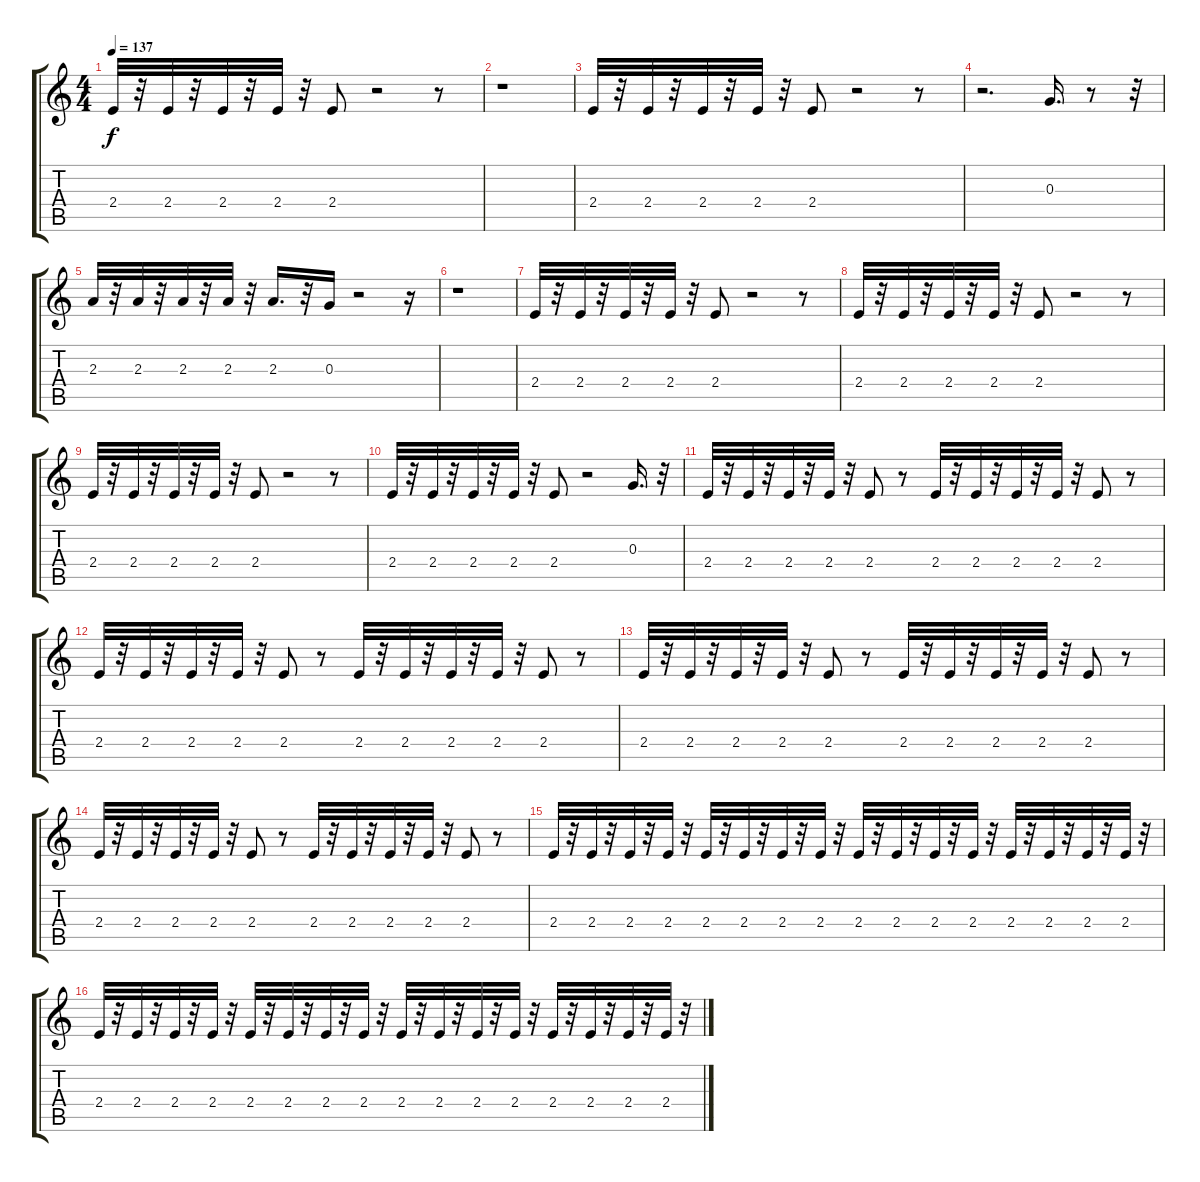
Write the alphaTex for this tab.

\track "" {instrument contrabass}
\staff {score tabs}
\tuning (E4 B3 G3 D3 A2 E2) {hide}
\ts (4 4)
\tempo 137
\clef g2
\ks c
2.4.32{dy f} r.32 2.4.32 r.32 2.4.32 r.32 2.4.32 r.32 2.4.8 r.2 r.8 |
r.1 |
2.4.32 r.32 2.4.32 r.32 2.4.32 r.32 2.4.32 r.32 2.4.8 r.2 r.8 |
r.2{d} 0.3.16{d} r.8 r.32 |
2.3.32 r.32 2.3.32 r.32 2.3.32 r.32 2.3.32 r.32 2.3.16{d} r.32 0.3.16 r.2 r.16 |
r.1 |
2.4.32 r.32 2.4.32 r.32 2.4.32 r.32 2.4.32 r.32 2.4.8 r.2 r.8 |
2.4.32 r.32 2.4.32 r.32 2.4.32 r.32 2.4.32 r.32 2.4.8 r.2 r.8 |
2.4.32 r.32 2.4.32 r.32 2.4.32 r.32 2.4.32 r.32 2.4.8 r.2 r.8 |
2.4.32 r.32 2.4.32 r.32 2.4.32 r.32 2.4.32 r.32 2.4.8 r.2 0.3.16{d} r.32 |
2.4.32 r.32 2.4.32 r.32 2.4.32 r.32 2.4.32 r.32 2.4.8 r.8 2.4.32 r.32 2.4.32 r.32 2.4.32 r.32 2.4.32 r.32 2.4.8 r.8 |
2.4.32 r.32 2.4.32 r.32 2.4.32 r.32 2.4.32 r.32 2.4.8 r.8 2.4.32 r.32 2.4.32 r.32 2.4.32 r.32 2.4.32 r.32 2.4.8 r.8 |
2.4.32 r.32 2.4.32 r.32 2.4.32 r.32 2.4.32 r.32 2.4.8 r.8 2.4.32 r.32 2.4.32 r.32 2.4.32 r.32 2.4.32 r.32 2.4.8 r.8 |
2.4.32 r.32 2.4.32 r.32 2.4.32 r.32 2.4.32 r.32 2.4.8 r.8 2.4.32 r.32 2.4.32 r.32 2.4.32 r.32 2.4.32 r.32 2.4.8 r.8 |
2.4.32 r.32 2.4.32 r.32 2.4.32 r.32 2.4.32 r.32 2.4.32 r.32 2.4.32 r.32 2.4.32 r.32 2.4.32 r.32 2.4.32 r.32 2.4.32 r.32 2.4.32 r.32 2.4.32 r.32 2.4.32 r.32 2.4.32 r.32 2.4.32 r.32 2.4.32 r.32 |
2.4.32 r.32 2.4.32 r.32 2.4.32 r.32 2.4.32 r.32 2.4.32 r.32 2.4.32 r.32 2.4.32 r.32 2.4.32 r.32 2.4.32 r.32 2.4.32 r.32 2.4.32 r.32 2.4.32 r.32 2.4.32 r.32 2.4.32 r.32 2.4.32 r.32 2.4.32 r.32
